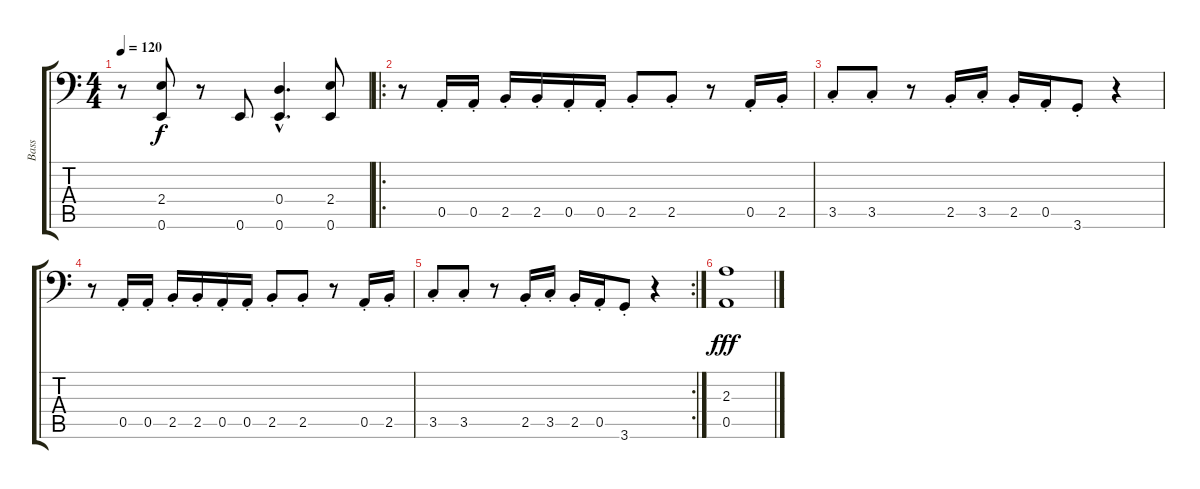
\track ("Bass" "Bass") {instrument synthbass1}
\staff {score tabs}
\tuning (E3 B2 G2 D2 A1 E1) {hide}
\ts (4 4)
\tempo 120
\clef f4
\ks c
r.8{dy f} (2.4 0.6).8 r.8 0.6.8 (0.4{hac} 0.6{hac}).4{d} (2.4 0.6).8 |
\ro
r.8 0.5{st}.16 0.5{st}.16 2.5{st}.16 2.5{st}.16 0.5{st}.16 0.5{st}.16 2.5{st}.8 2.5{st}.8 r.8 0.5{st}.16 2.5{st}.16 |
3.5{st}.8 3.5{st}.8 r.8 2.5{st}.16 3.5{st}.16 2.5{st}.16 0.5{st}.16 3.6{st}.8 r.4 |
r.8 0.5{st}.16 0.5{st}.16 2.5{st}.16 2.5{st}.16 0.5{st}.16 0.5{st}.16 2.5{st}.8 2.5{st}.8 r.8 0.5{st}.16 2.5{st}.16 |
\rc 2
3.5{st}.8 3.5{st}.8 r.8 2.5{st}.16 3.5{st}.16 2.5{st}.16 0.5{st}.16 3.6{st}.8 r.4 |
(2.3 0.5).1{dy fff}
